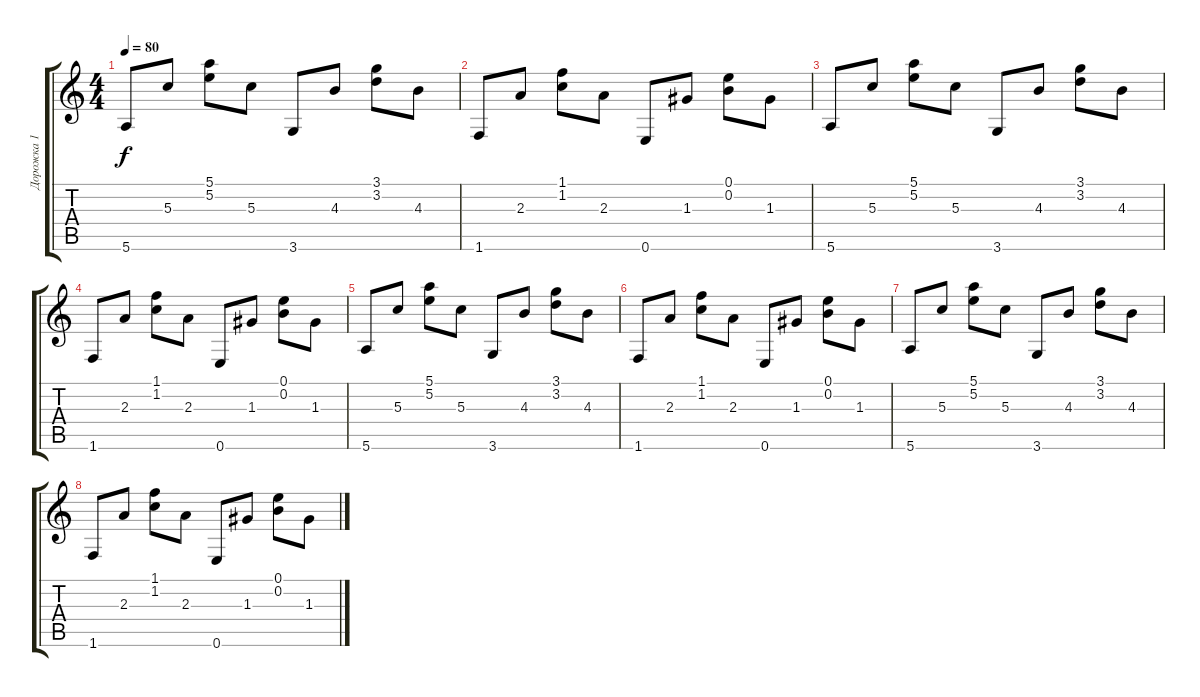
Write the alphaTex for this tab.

\track ("Дорожка 1" "Дорожка 1") {instrument acousticguitarnylon}
\staff {score tabs}
\tuning (E4 B3 G3 D3 A2 E2) {hide}
\ts (4 4)
\tempo 80
\clef g2
\ks c
5.6.8{dy f} 5.3.8 (5.1 5.2).8 5.3.8 3.6.8 4.3.8 (3.1 3.2).8 4.3.8 |
1.6.8 2.3.8 (1.1 1.2).8 2.3.8 0.6.8 1.3.8 (0.1 0.2).8 1.3.8 |
5.6.8 5.3.8 (5.1 5.2).8 5.3.8 3.6.8 4.3.8 (3.1 3.2).8 4.3.8 |
1.6.8 2.3.8 (1.1 1.2).8 2.3.8 0.6.8 1.3.8 (0.1 0.2).8 1.3.8 |
5.6.8 5.3.8 (5.1 5.2).8 5.3.8 3.6.8 4.3.8 (3.1 3.2).8 4.3.8 |
1.6.8 2.3.8 (1.1 1.2).8 2.3.8 0.6.8 1.3.8 (0.1 0.2).8 1.3.8 |
5.6.8 5.3.8 (5.1 5.2).8 5.3.8 3.6.8 4.3.8 (3.1 3.2).8 4.3.8 |
1.6.8 2.3.8 (1.1 1.2).8 2.3.8 0.6.8 1.3.8 (0.1 0.2).8 1.3.8
